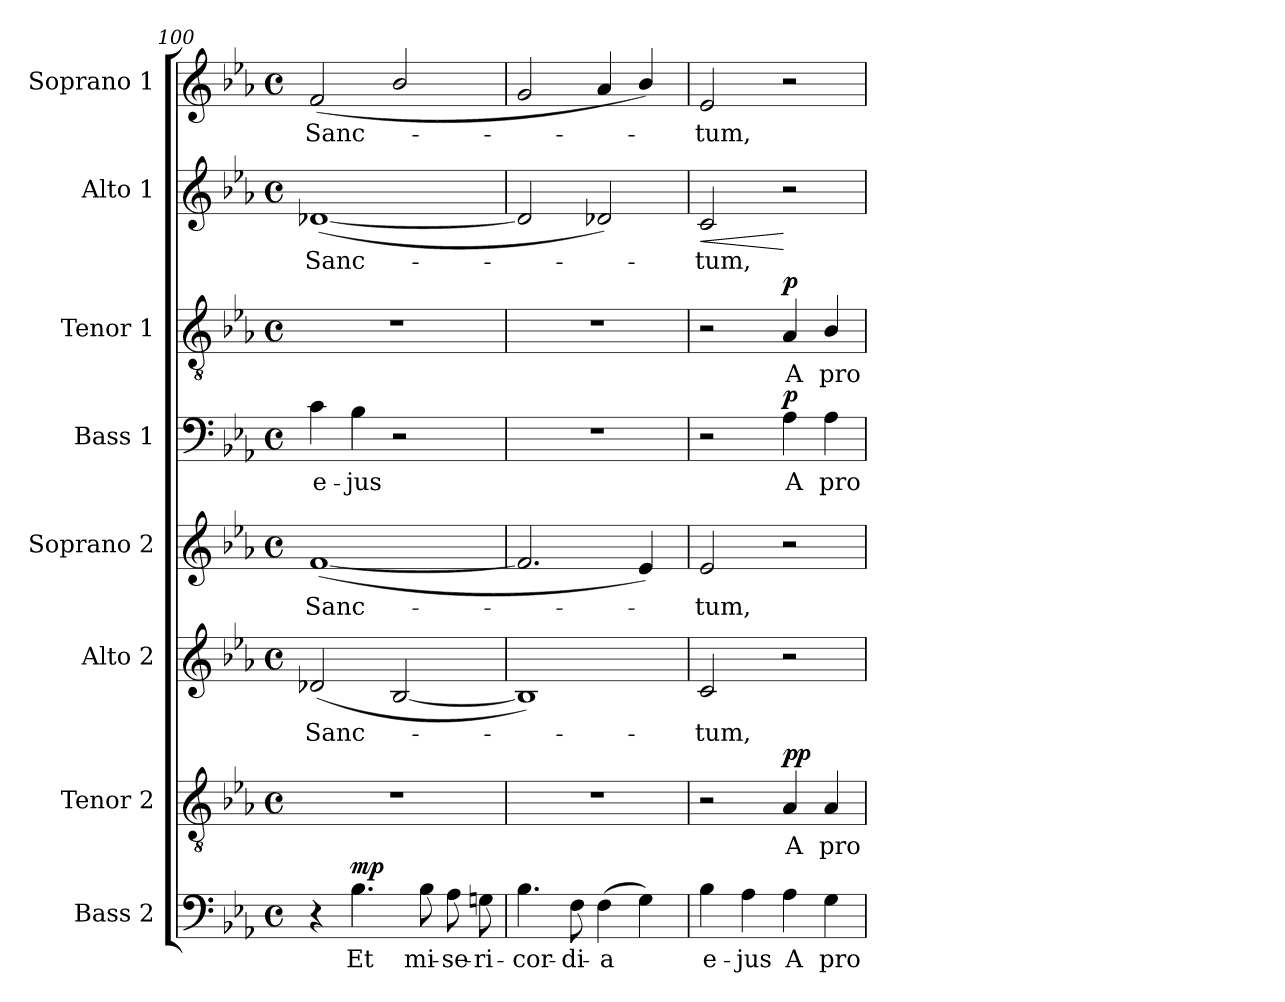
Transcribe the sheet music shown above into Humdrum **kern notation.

**kern	**text	**dynam	**kern	**text	**dynam	**kern	**text	**kern	**text	**kern	**text	**dynam	**kern	**text	**dynam	**kern	**text	**dynam	**kern	**text
*part8	*part8	*part8	*part7	*part7	*part7	*part6	*part6	*part5	*part5	*part4	*part4	*part4	*part3	*part3	*part3	*part2	*part2	*part2	*part1	*part1
*staff8	*staff8	*staff8	*staff7	*staff7	*staff7	*staff6	*staff6	*staff5	*staff5	*staff4	*staff4	*staff4	*staff3	*staff3	*staff3	*staff2	*staff2	*staff2	*staff1	*staff1
*I"Bass 2	*	*	*I"Tenor 2	*	*	*I"Alto 2	*	*I"Soprano 2	*	*I"Bass 1	*	*	*I"Tenor 1	*	*	*I"Alto 1	*	*	*I"Soprano 1	*
*I'B 2.	*	*	*I'T 2.	*	*	*I'A 2.	*	*I'S 2.	*	*I'B 1.	*	*	*I'T 1.	*	*	*I'A 1.	*	*	*I'S 1.	*
*clefF4	*	*	*clefGv2	*	*	*clefG2	*	*clefG2	*	*clefF4	*	*	*clefGv2	*	*	*clefG2	*	*	*clefG2	*
*	*	*	*ITrd7c12	*	*	*	*	*	*	*	*	*	*ITrd7c12	*	*	*	*	*	*	*
*k[b-e-a-]	*	*	*k[b-e-a-]	*	*	*k[b-e-a-]	*	*k[b-e-a-]	*	*k[b-e-a-]	*	*	*k[b-e-a-]	*	*	*k[b-e-a-]	*	*	*k[b-e-a-]	*
*E-:	*	*	*E-:	*	*	*E-:	*	*E-:	*	*E-:	*	*	*E-:	*	*	*E-:	*	*	*E-:	*
*M4/4	*	*	*M4/4	*	*	*M4/4	*	*M4/4	*	*M4/4	*	*	*M4/4	*	*	*M4/4	*	*	*M4/4	*
*met(c)	*	*	*met(c)	*	*	*met(c)	*	*met(c)	*	*met(c)	*	*	*met(c)	*	*	*met(c)	*	*	*met(c)	*
=100	=100	=100	=100	=100	=100	=100	=100	=100	=100	=100	=100	=100	=100	=100	=100	=100	=100	=100	=100	=100
!	!	!	!	!	!	!	!LO:LY:b:color=#000000	!	!	!	!	!	!	!	!	!	!	!	!	!
!	!	!	!	!	!	!	!	!	!LO:LY:b:color=#000000	!	!	!	!	!	!	!	!	!	!	!
!	!	!	!	!	!	!	!	!	!	!	!LO:LY:b:color=#000000	!	!	!	!	!	!	!	!	!
!	!	!	!	!	!	!	!	!	!	!	!	!	!	!	!	!	!LO:LY:b:color=#000000	!	!	!
!	!	!	!	!	!	!	!	!	!	!	!	!	!	!	!	!	!	!	!	!LO:LY:b:color=#000000
4r	.	.	1r	.	.	(2d-Xi/	Sanc-	([1fi	Sanc-	4ci\	e-	.	1r	.	.	([1d-Xi	Sanc-	.	(2fi/	Sanc-
!	!LO:LY:b:color=#000000	!	!	!	!	!	!	!	!	!	!	!	!	!	!	!	!	!	!	!
!	!	!	!	!	!	!	!	!	!	!	!LO:LY:b:color=#000000	!	!	!	!	!	!	!	!	!
4.B-i\	Et	mp	.	.	.	.	.	.	.	4B-i\	-jus	.	.	.	.	.	.	.	.	.
.	.	.	.	.	.	[2B-i/	.	.	.	2r	.	.	.	.	.	.	.	.	2b-i/	.
!	!LO:LY:b:color=#000000	!	!	!	!	!	!	!	!	!	!	!	!	!	!	!	!	!	!	!
8B-i\	mi-	.	.	.	.	.	.	.	.	.	.	.	.	.	.	.	.	.	.	.
!	!LO:LY:b:color=#000000	!	!	!	!	!	!	!	!	!	!	!	!	!	!	!	!	!	!	!
8A-i\	-se-	.	.	.	.	.	.	.	.	.	.	.	.	.	.	.	.	.	.	.
!	!LO:LY:b:color=#000000	!	!	!	!	!	!	!	!	!	!	!	!	!	!	!	!	!	!	!
8Gni\	-ri-	.	.	.	.	.	.	.	.	.	.	.	.	.	.	.	.	.	.	.
=101	=101	=101	=101	=101	=101	=101	=101	=101	=101	=101	=101	=101	=101	=101	=101	=101	=101	=101	=101	=101
!	!LO:LY:b:color=#000000	!	!	!	!	!	!	!	!	!	!	!	!	!	!	!	!	!	!	!
4.B-i\	-cor-	.	1r	.	.	1B-i])	.	2.fi/]	.	1r	.	.	1r	.	.	2d-i/]	.	.	2gi/	.
!	!LO:LY:b:color=#000000	!	!	!	!	!	!	!	!	!	!	!	!	!	!	!	!	!	!	!
8Fi\	-di-	.	.	.	.	.	.	.	.	.	.	.	.	.	.	.	.	.	.	.
!	!LO:LY:b:color=#000000	!	!	!	!	!	!	!	!	!	!	!	!	!	!	!	!	!	!	!
(4Fi\	-a	.	.	.	.	.	.	.	.	.	.	.	.	.	.	2d-Xi/)	.	.	4a-i/	.
4Gi\)	.	.	.	.	.	.	.	4e-i/)	.	.	.	.	.	.	.	.	.	.	4b-i/)	.
=102	=102	=102	=102	=102	=102	=102	=102	=102	=102	=102	=102	=102	=102	=102	=102	=102	=102	=102	=102	=102
!	!LO:LY:b:color=#000000	!	!	!	!	!	!	!	!	!	!	!	!	!	!	!	!	!	!	!
!	!	!	!	!	!	!	!LO:LY:b:color=#000000	!	!	!	!	!	!	!	!	!	!	!	!	!
!	!	!	!	!	!	!	!	!	!LO:LY:b:color=#000000	!	!	!	!	!	!	!	!	!	!	!
!	!	!	!	!	!	!	!	!	!	!	!	!	!	!	!	!	!LO:LY:b:color=#000000	!LO:HP:b	!	!
!	!	!	!	!	!	!	!	!	!	!	!	!	!	!	!	!	!	!	!	!LO:LY:b:color=#000000
4B-i\	e-	.	2r	.	.	2ci/	-tum,	2e-i/	-tum,	2r	.	.	2r	.	.	2ci/	-tum,	<	2e-i/	-tum,
!	!LO:LY:b:color=#000000	!	!	!	!	!	!	!	!	!	!	!	!	!	!	!	!	!	!	!
4A-i\	-jus	.	.	.	.	.	.	.	.	.	.	.	.	.	.	.	.	.	.	.
!	!LO:LY:b:color=#000000	!	!	!	!	!	!	!	!	!	!	!	!	!	!	!	!	!	!	!
!	!	!	!	!LO:LY:b:color=#000000	!	!	!	!	!	!	!	!	!	!	!	!	!	!	!	!
!	!	!	!	!	!	!	!	!	!	!	!LO:LY:b:color=#000000	!	!	!	!	!	!	!	!	!
!	!	!	!	!	!	!	!	!	!	!	!	!	!	!LO:LY:b:color=#000000	!	!	!	!	!	!
4A-i\	A	.	4AA-i/	A	p p	2r	.	2r	.	4A-i\	A	p	4AA-i/	A	p	2r	.	[	2r	.
!	!LO:LY:b:color=#000000	!	!	!	!	!	!	!	!	!	!	!	!	!	!	!	!	!	!	!
!	!	!	!	!LO:LY:b:color=#000000	!	!	!	!	!	!	!	!	!	!	!	!	!	!	!	!
!	!	!	!	!	!	!	!	!	!	!	!LO:LY:b:color=#000000	!	!	!	!	!	!	!	!	!
!	!	!	!	!	!	!	!	!	!	!	!	!	!	!LO:LY:b:color=#000000	!	!	!	!	!	!
4Gi\	pro-	.	4AA-i/	pro-	.	.	.	.	.	4A-i\	pro-	.	4BB-i/	pro-	.	.	.	.	.	.
=	=	=	=	=	=	=	=	=	=	=	=	=	=	=	=	=	=	=	=	=
*-	*-	*-	*-	*-	*-	*-	*-	*-	*-	*-	*-	*-	*-	*-	*-	*-	*-	*-	*-	*-
